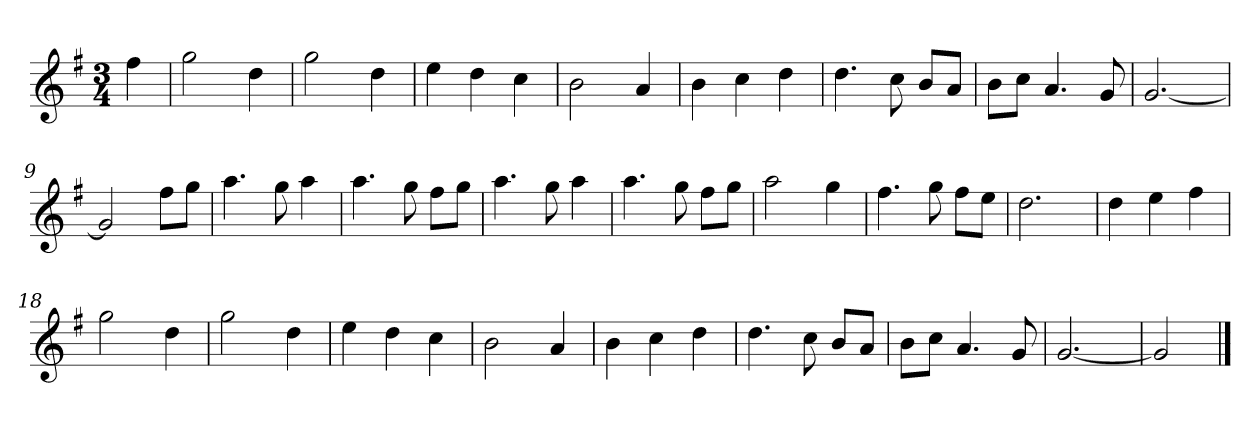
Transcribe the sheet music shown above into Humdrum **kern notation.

**kern
*part1
*staff1
*k[f#]
*M3/4
*MM120
=
4ff#
=1
2gg
4dd
=2
2gg
4dd
=3
4ee
4dd
4cc
=4
2b
4a
=5
4b
4cc
4dd
=6
4.dd
8cc
8bL
8aJ
=7
8bL
8ccJ
4.a
8g
=8
[2.g
=9
2g]
8ff#L
8ggJ
=10
4.aa
8gg
4aa
=11
4.aa
8gg
8ff#L
8ggJ
=12
4.aa
8gg
4aa
=13
4.aa
8gg
8ff#L
8ggJ
=14
2aa
4gg
=15
4.ff#
8gg
8ff#L
8eeJ
=16
2.dd
=17
4dd
4ee
4ff#
=18
2gg
4dd
=19
2gg
4dd
=20
4ee
4dd
4cc
=21
2b
4a
=22
4b
4cc
4dd
=23
4.dd
8cc
8bL
8aJ
=24
8bL
8ccJ
4.a
8g
=25
[2.g
=26
2g]
==
*-
